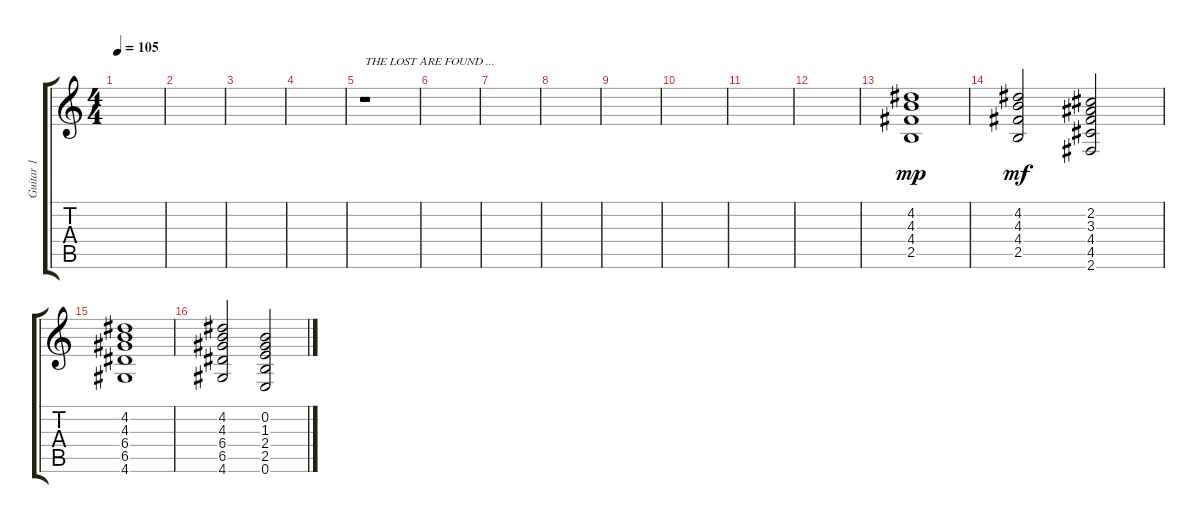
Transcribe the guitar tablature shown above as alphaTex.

\track ("Guitar 1" "Guitar 1") {instrument overdrivenguitar}
\staff {score tabs}
\tuning (E4 B3 G3 D3 A2 E2) {hide}
\ts (4 4)
\tempo 105
\clef g2
\ks c
|
|
|
|
r.1{txt "THE LOST ARE FOUND ..."} |
|
|
|
|
|
|
|
(4.2 4.3 4.4 2.5).1{dy mp} |
(4.2 4.3 4.4 2.5).2{dy mf} (2.2 3.3 4.4 4.5 2.6).2 |
(4.2 4.3 6.4 6.5 4.6).1 |
(4.2 4.3 6.4 6.5 4.6).2 (0.2 1.3 2.4 2.5 0.6).2
